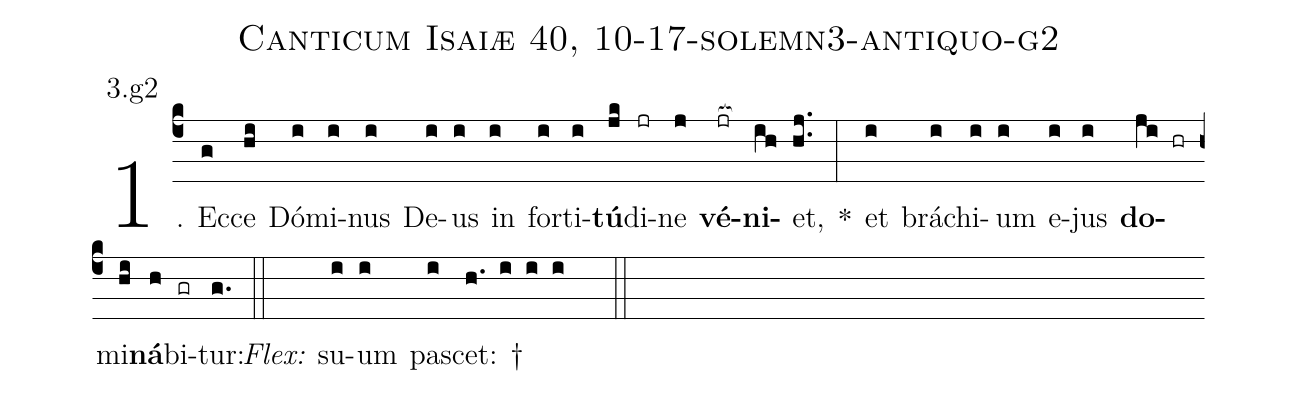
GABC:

name: Canticum Isaiæ 40, 10-17-solemn3-antiquo-g2;
annotation: 3.g2;
%%
(c4)1. Ec(g)ce(hi) Dó(i)mi(i)nus(i) De(i)us(i) in(i) for(i)ti(i)<b>tú</b>(jk)di(jr)ne(j) <b>vé</b>(jr[ocb:1{])<b>ni</b>(ih[ocb:0}])et,(hj..) *(:) et(i) brá(i)chi(i)um(i) e(i)jus(i) <b>do</b>(ji hr)mi(hi)<b>ná</b>(h)bi(gr)tur:(g.) (::)
<i>Flex:</i>()  su(i)um(i) pa(i)scet: †(h. i i i  ::)
